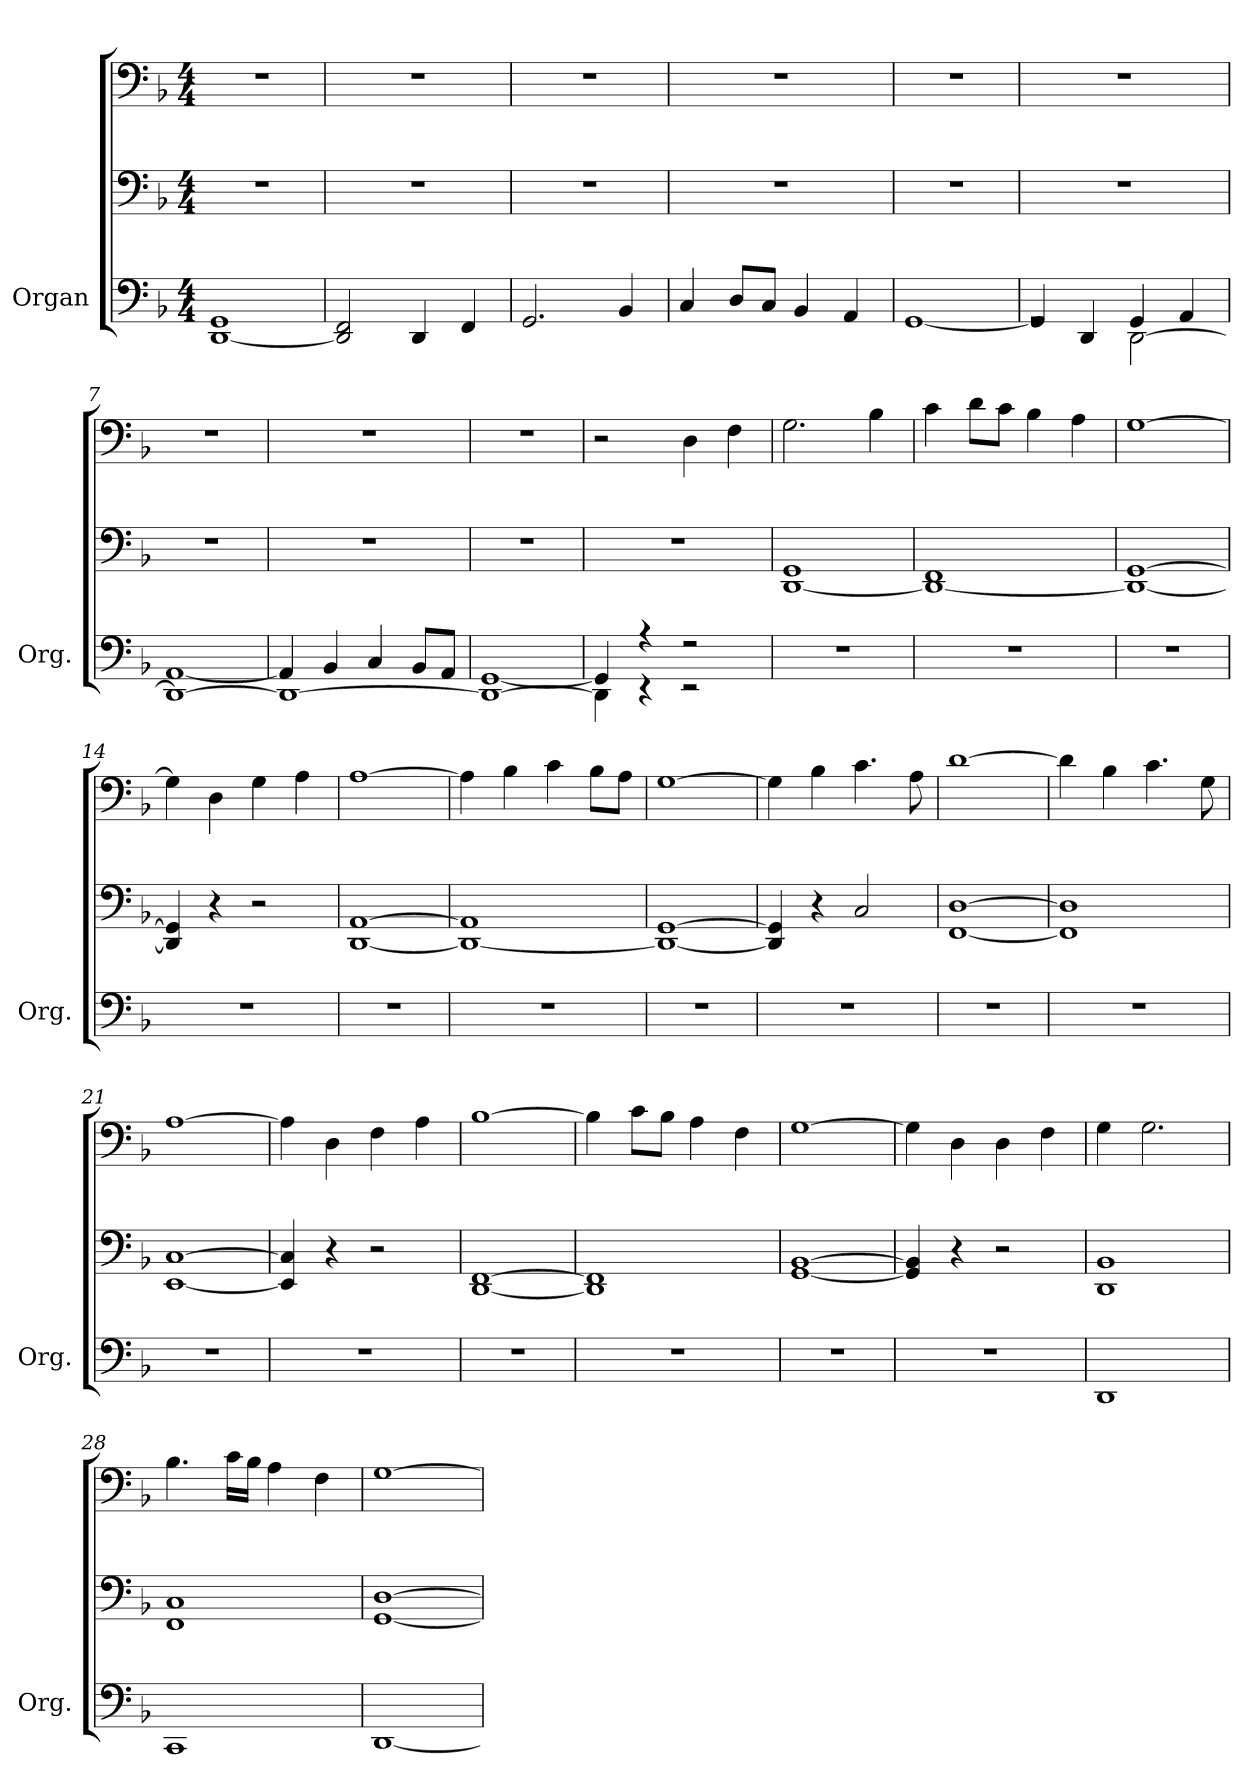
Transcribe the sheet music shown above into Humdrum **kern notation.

**kern	**kern	**kern
*part1	*part1	*part1
*staff3	*staff2	*staff1
*I"Organ	*	*
*I'Org.	*	*
*clefF4	*clefF4	*clefF4
*k[b-]	*k[b-]	*k[b-]
*M4/4	*M4/4	*M4/4
=1	=1	=1
[1DD 1GG	1r	1r
=2	=2	=2
2DD/] 2FF/	1r	1r
4DD/	.	.
4FF/	.	.
=3	=3	=3
2.GG/	1r	1r
4BB-/	.	.
=4	=4	=4
4C/	1r	1r
8D/L	.	.
8C/J	.	.
4BB-/	.	.
4AA/	.	.
=5	=5	=5
[1GG	1r	1r
=6	=6	=6
*^	*	*
2rGG	4GG/]	1r	1r
.	4DD/	.	.
[2DD\	4GG/	.	.
.	4AA/	.	.
=7	=7	=7	=7
1DD_	[1AA	1r	1r
=8	=8	=8	=8
1DD_	4AA/]	1r	1r
.	4BB-/	.	.
.	4C/	.	.
.	8BB-/L	.	.
.	8AA/J	.	.
!!LO:LB:g=z
=9	=9	=9	=9
1DD_	[1GG	1r	1r
=10	=10	=10	=10
4DD\]	4GG/]	1r	2r
4r	4r	.	.
2r	2r	.	4D\
.	.	.	4F\
*v	*v	*	*
=11	=11	=11
1r	[1DD 1GG	2.G\
.	.	4B-\
=12	=12	=12
1r	1DD_ 1FF	4c\
.	.	8d\L
.	.	8c\J
.	.	4B-\
.	.	4A\
=13	=13	=13
1r	1DD_ [1GG	[1G
=14	=14	=14
1r	4DD/] 4GG/]	4G\]
.	4r	4D\
.	2r	4G\
.	.	4A\
=15	=15	=15
1r	[1DD [1AA	[1A
=16	=16	=16
1r	1DD_ 1AA]	4A\]
.	.	4B-\
.	.	4c\
.	.	8B-\L
.	.	8A\J
=17	=17	=17
1r	1DD_ [1GG	[1G
!!LO:LB:g=z
=18	=18	=18
1r	4DD/] 4GG/]	4G\]
.	4r	4B-\
.	2C/	4.c\
.	.	8A\
=19	=19	=19
1r	[1FF [1D	[1d
=20	=20	=20
1r	1FF] 1D]	4d\]
.	.	4B-\
.	.	4.c\
.	.	8G\
=21	=21	=21
1r	[1EE [1C	[1A
=22	=22	=22
1r	4EE/] 4C/]	4A\]
.	4r	4D\
.	2r	4F\
.	.	4A\
=23	=23	=23
1r	[1DD [1FF	[1B-
!!LO:LB:g=z
=24	=24	=24
1r	1DD] 1FF]	4B-\]
.	.	8c\L
.	.	8B-\J
.	.	4A\
.	.	4F\
=25	=25	=25
1r	[1GG [1BB-	[1G
=26	=26	=26
1r	4GG/] 4BB-/]	4G\]
.	4r	4D\
.	2r	4D\
.	.	4F\
=27	=27	=27
1DD	1DD 1BB-	4G\
.	.	2.G\
=28	=28	=28
1CC	1FF 1C	4.B-\
.	.	16c\LL
.	.	16B-\JJ
.	.	4A\
.	.	4F\
=29	=29	=29
[1DD	[1GG [1D	[1G
=	=	=
*-	*-	*-
